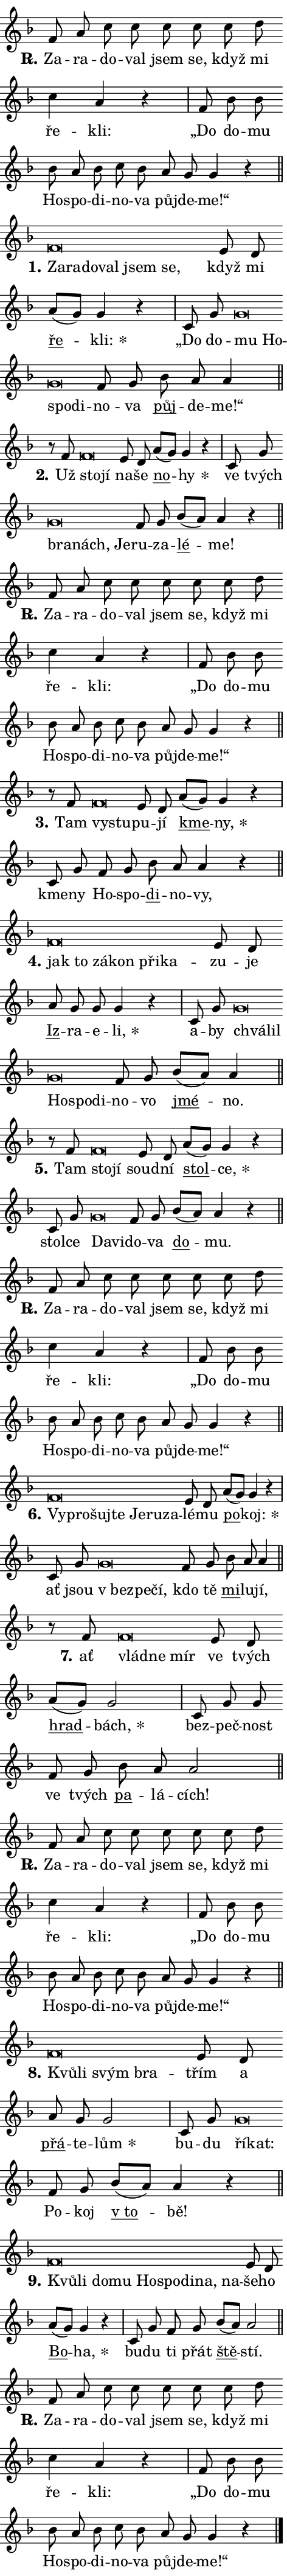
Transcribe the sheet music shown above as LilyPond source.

\version "2.24.0"
\header { tagline = "" }
\paper {
  indent = 0\cm
  top-margin = 0\cm
  right-margin = 0.13\cm % to fit lyric hyphens
  bottom-margin = 0\cm
  left-margin = 0\cm
  paper-width = 8\cm
  page-breaking = #ly:one-page-breaking
  system-system-spacing.basic-distance = #11
  score-system-spacing.basic-distance = #11
  ragged-last = ##f
}


%% Author: Thomas Morley
%% https://lists.gnu.org/archive/html/lilypond-user/2020-05/msg00002.html
#(define (line-position grob)
"Returns position of @var[grob} in current system:
   @code{'start}, if at first time-step
   @code{'end}, if at last time-step
   @code{'middle} otherwise
"
  (let* ((col (ly:item-get-column grob))
         (ln (ly:grob-object col 'left-neighbor))
         (rn (ly:grob-object col 'right-neighbor))
         (col-to-check-left (if (ly:grob? ln) ln col))
         (col-to-check-right (if (ly:grob? rn) rn col))
         (break-dir-left
           (and
             (ly:grob-property col-to-check-left 'non-musical #f)
             (ly:item-break-dir col-to-check-left)))
         (break-dir-right
           (and
             (ly:grob-property col-to-check-right 'non-musical #f)
             (ly:item-break-dir col-to-check-right))))
        (cond ((eqv? 1 break-dir-left) 'start)
              ((eqv? -1 break-dir-right) 'end)
              (else 'middle))))

#(define (tranparent-at-line-position vctor)
  (lambda (grob)
  "Relying on @code{line-position} select the relevant enry from @var{vctor}.
Used to determine transparency,"
    (case (line-position grob)
      ((end) (not (vector-ref vctor 0)))
      ((middle) (not (vector-ref vctor 1)))
      ((start) (not (vector-ref vctor 2))))))

noteHeadBreakVisibility =
#(define-music-function (break-visibility)(vector?)
"Makes @code{NoteHead}s transparent relying on @var{break-visibility}"
#{
  \override NoteHead.transparent =
    #(tranparent-at-line-position break-visibility)
#})

#(define delete-ledgers-for-transparent-note-heads
  (lambda (grob)
    "Reads whether a @code{NoteHead} is transparent.
If so this @code{NoteHead} is removed from @code{'note-heads} from
@var{grob}, which is supposed to be @code{LedgerLineSpanner}.
As a result ledgers are not printed for this @code{NoteHead}"
    (let* ((nhds-array (ly:grob-object grob 'note-heads))
           (nhds-list
             (if (ly:grob-array? nhds-array)
                 (ly:grob-array->list nhds-array)
                 '()))
           ;; Relies on the transparent-property being done before
           ;; Staff.LedgerLineSpanner.after-line-breaking is executed.
           ;; This is fragile ...
           (to-keep
             (remove
               (lambda (nhd)
                 (ly:grob-property nhd 'transparent #f))
               nhds-list)))
      ;; TODO find a better method to iterate over grob-arrays, similiar
      ;; to filter/remove etc for lists
      ;; For now rebuilt from scratch
      (set! (ly:grob-object grob 'note-heads)  '())
      (for-each
        (lambda (nhd)
          (ly:pointer-group-interface::add-grob grob 'note-heads nhd))
        to-keep))))

squashNotes = {
  \override NoteHead.X-extent = #'(-0.2 . 0.2)
  \override NoteHead.Y-extent = #'(-0.75 . 0)
  \override NoteHead.stencil =
    #(lambda (grob)
       (let ((pos (ly:grob-property grob 'staff-position)))
         (begin
           (if (< pos -7) (display "ERROR: Lower brevis then expected\n") (display ""))
           (if (<= pos -6) ly:text-interface::print ly:note-head::print))))
}
unSquashNotes = {
  \revert NoteHead.X-extent
  \revert NoteHead.Y-extent
  \revert NoteHead.stencil
}

hideNotes = \noteHeadBreakVisibility #begin-of-line-visible
unHideNotes = \noteHeadBreakVisibility #all-visible

% work-around for resetting accidentals
% https://lilypond.org/doc/v2.23/Documentation/notation/displaying-rhythms#unmetered-music
cadenzaMeasure = {
  \cadenzaOff
  \partial 1024 s1024
  \cadenzaOn
}

#(define-markup-command (accent layout props text) (markup?)
  "Underline accented syllable"
  (interpret-markup layout props
    #{\markup \override #'(offset . 4.3) \underline { #text }#}))

responsum = \markup \concat {
  "R" \hspace #-1.05 \path #0.1 #'((moveto 0 0.07) (lineto 0.9 0.8)) \hspace #0.05 "."
}

spaceSize = #0.6828661417322834 % exact space size for TeX Gyre Schola

\layout {
  \context {
    \Staff
    \remove "Time_signature_engraver"
    \override LedgerLineSpanner.after-line-breaking = #delete-ledgers-for-transparent-note-heads
  }
  \context {
    \Lyrics {
      \override LyricSpace.minimum-distance = \spaceSize
      \override LyricText.font-name = #"TeX Gyre Schola"
      \override LyricText.font-size = 1
      \override StanzaNumber.font-name = #"TeX Gyre Schola Bold"
      \override StanzaNumber.font-size = 1
    }
  }
  \context {
    \Score 
    \override NoteHead.text =
      #(lambda (grob) 
        (let ((pos (ly:grob-property grob 'staff-position)))
          #{\markup {
            \combine
              \halign #-0.55 \raise #(if (= pos -6) 0 0.5) \override #'(thickness . 2) \draw-line #'(3.2 . 0)
              \musicglyph "noteheads.sM1"
          }#}))
  }
}

% magnetic-lyrics.ily
%
%   written by
%     Jean Abou Samra <jean@abou-samra.fr>
%     Werner Lemberg <wl@gnu.org>
%
%   adapted by
%     Jiri Hon <jiri.hon@gmail.com>
%
% Version 2022-Apr-15

% https://www.mail-archive.com/lilypond-user@gnu.org/msg149350.html

#(define (Left_hyphen_pointer_engraver context)
   "Collect syllable-hyphen-syllable occurrences in lyrics and store
them in properties.  This engraver only looks to the left.  For
example, if the lyrics input is @code{foo -- bar}, it does the
following.

@itemize @bullet
@item
Set the @code{text} property of the @code{LyricHyphen} grob between
@q{foo} and @q{bar} to @code{foo}.

@item
Set the @code{left-hyphen} property of the @code{LyricText} grob with
text @q{foo} to the @code{LyricHyphen} grob between @q{foo} and
@q{bar}.
@end itemize

Use this auxiliary engraver in combination with the
@code{lyric-@/text::@/apply-@/magnetic-@/offset!} hook."
   (let ((hyphen #f)
         (text #f))
     (make-engraver
      (acknowledgers
       ((lyric-syllable-interface engraver grob source-engraver)
        (set! text grob)))
      (end-acknowledgers
       ((lyric-hyphen-interface engraver grob source-engraver)
        ;(when (not (grob::has-interface grob 'lyric-space-interface))
          (set! hyphen grob)));)
      ((stop-translation-timestep engraver)
       (when (and text hyphen)
         (ly:grob-set-object! text 'left-hyphen hyphen))
       (set! text #f)
       (set! hyphen #f)))))

#(define (lyric-text::apply-magnetic-offset! grob)
   "If the space between two syllables is less than the value in
property @code{LyricText@/.details@/.squash-threshold}, move the right
syllable to the left so that it gets concatenated with the left
syllable.

Use this function as a hook for
@code{LyricText@/.after-@/line-@/breaking} if the
@code{Left_@/hyphen_@/pointer_@/engraver} is active."
   (let ((hyphen (ly:grob-object grob 'left-hyphen #f)))
     (when hyphen
       (let ((left-text (ly:spanner-bound hyphen LEFT)))
         (when (grob::has-interface left-text 'lyric-syllable-interface)
           (let* ((common (ly:grob-common-refpoint grob left-text X))
                  (this-x-ext (ly:grob-extent grob common X))
                  (left-x-ext
                   (begin
                     ;; Trigger magnetism for left-text.
                     (ly:grob-property left-text 'after-line-breaking)
                     (ly:grob-extent left-text common X)))
                  ;; `delta` is the gap width between two syllables.
                  (delta (- (interval-start this-x-ext)
                            (interval-end left-x-ext)))
                  (details (ly:grob-property grob 'details))
                  (threshold (assoc-get 'squash-threshold details 0.2)))
             (when (< delta threshold)
               (let* (;; We have to manipulate the input text so that
                      ;; ligatures crossing syllable boundaries are not
                      ;; disabled.  For languages based on the Latin
                      ;; script this is essentially a beautification.
                      ;; However, for non-Western scripts it can be a
                      ;; necessity.
                      (lt (ly:grob-property left-text 'text))
                      (rt (ly:grob-property grob 'text))
                      (is-space (grob::has-interface hyphen 'lyric-space-interface))
                      (space (if is-space " " ""))
                      (extra-delta (if is-space spaceSize 0))
                      ;; Append new syllable.
                      (ltrt-space (if (and (string? lt) (string? rt))
                                (string-append lt space rt)
                                (make-concat-markup (list lt space rt))))
                      ;; Right-align `ltrt` to the right side.
                      (ltrt-space-markup (grob-interpret-markup
                               grob
                               (make-translate-markup
                                (cons (interval-length this-x-ext) 0)
                                (make-right-align-markup ltrt-space)))))
                 (begin
                   ;; Don't print `left-text`.
                   (ly:grob-set-property! left-text 'stencil #f)
                   ;; Set text and stencil (which holds all collected
                   ;; syllables so far) and shift it to the left.
                   (ly:grob-set-property! grob 'text ltrt-space)
                   (ly:grob-set-property! grob 'stencil ltrt-space-markup)
                   (ly:grob-translate-axis! grob (- (- delta extra-delta)) X))))))))))


#(define (lyric-hyphen::displace-bounds-first grob)
   ;; Make very sure this callback isn't triggered too early.
   (let ((left (ly:spanner-bound grob LEFT))
         (right (ly:spanner-bound grob RIGHT)))
     (ly:grob-property left 'after-line-breaking)
     (ly:grob-property right 'after-line-breaking)
     (ly:lyric-hyphen::print grob)))

squashThreshold = #0.4

\layout {
  \context {
    \Lyrics
    \consists #Left_hyphen_pointer_engraver
    \override LyricText.after-line-breaking =
      #lyric-text::apply-magnetic-offset!
    \override LyricHyphen.stencil = #lyric-hyphen::displace-bounds-first
    \override LyricText.details.squash-threshold = \squashThreshold
    \override LyricHyphen.minimum-distance = 0
    \override LyricHyphen.minimum-length = \squashThreshold
  }
}

squashText = \override LyricText.details.squash-threshold = 9999
unSquashText = \override LyricText.details.squash-threshold = \squashThreshold

leftText = \override LyricText.self-alignment-X = #LEFT
unLeftText = \revert LyricText.self-alignment-X

starOffset = #(lambda (grob) 
                (let ((x_offset (ly:self-alignment-interface::aligned-on-x-parent grob)))
                  (if (= x_offset 0) 0 (+ x_offset 1.2))))

star = #(define-music-function (syllable)(string?)
"Append star separator at the end of a syllable"
#{
  \once \override LyricText.X-offset = #starOffset
  \lyricmode { \markup {
    #syllable
    \override #'((font-name . "TeX Gyre Schola Bold")) \hspace #0.2 \lower #0.65 \larger "*"
  } }
#})

starAccent = #(define-music-function (syllable)(string?)
"Append star separator at the end of a syllable and make accent"
#{
  \once \override LyricText.X-offset = #starOffset
  \lyricmode { \markup {
    \accent #syllable
    \override #'((font-name . "TeX Gyre Schola Bold")) \hspace #0.2 \lower #0.65 \larger "*"
  } }
#})

breath = #(define-music-function (syllable)(string?)
"Append breathing indicator at the end of a syllable"
#{
  \lyricmode { \markup { #syllable "+" } }
#})

optionalBreath = #(define-music-function (syllable)(string?)
"Append optional breathing indicator at the end of a syllable"
#{
  \lyricmode { \markup { #syllable "(+)" } }
#})


\score {
    <<
        \new Voice = "melody" { \cadenzaOn \key f \major \relative { f'8 a c c c c c d \bar "" c4 a4 r \cadenzaMeasure \bar "|" f8 bes bes \bar "" bes a bes c bes \bar "" a g g4 r \cadenzaMeasure \bar "||" \break } }
        \new Lyrics \lyricsto "melody" { \lyricmode { \set stanza = \responsum
Za -- ra -- do -- val jsem se, když mi ře -- kli: „Do do -- mu Ho -- spo -- di -- no -- va půj -- de -- me!“ } }
    >>
    \layout {}
}

\score {
    <<
        \new Voice = "melody" { \cadenzaOn \key f \major \relative { \squashNotes f'\breve*1/16 \hideNotes \breve*1/16 \bar "" \breve*1/16 \bar "" \breve*1/16 \bar "" \breve*1/16 \breve*1/16 \bar "" \unHideNotes \unSquashNotes e8 d \bar "" a'[( g)] g4 r \cadenzaMeasure \bar "|" c,8 g' \bar "" \squashNotes g\breve*1/16 \hideNotes \breve*1/16 \bar "" \breve*1/16 \breve*1/16 \bar "" \unHideNotes \unSquashNotes f8 g \bar "" bes a a4 \cadenzaMeasure \bar "||" \break } }
        \new Lyrics \lyricsto "melody" { \lyricmode { \set stanza = "1."
\leftText Za -- \squashText ra -- do -- val jsem se, \unLeftText \unSquashText když mi \markup \accent ře -- \star kli: „Do do -- \leftText mu \squashText Ho -- spo -- di -- \unLeftText \unSquashText no -- va \markup \accent půj -- de -- me!“ } }
    >>
    \layout {}
}

\score {
    <<
        \new Voice = "melody" { \cadenzaOn \key f \major \relative { r8 f' \squashNotes f\breve*1/16 \hideNotes \breve*1/16 \bar "" \unHideNotes \unSquashNotes e8 d \bar "" a'[( g)] g4 r \cadenzaMeasure \bar "|" c,8 g' \bar "" \squashNotes g\breve*1/16 \hideNotes \breve*1/16 \breve*1/16 \bar "" \unHideNotes \unSquashNotes f8 g \bar "" bes[( a)] a4 r \cadenzaMeasure \bar "||" \break } }
        \new Lyrics \lyricsto "melody" { \lyricmode { \set stanza = "2."
Už \leftText sto -- \squashText jí \unLeftText \unSquashText na -- še \markup \accent no -- \star hy ve tvých \leftText bra -- \squashText nách, Je -- \unLeftText \unSquashText ru -- za -- \markup \accent lé -- me! } }
    >>
    \layout {}
}

\score {
    <<
        \new Voice = "melody" { \cadenzaOn \key f \major \relative { f'8 a c c c c c d \bar "" c4 a4 r \cadenzaMeasure \bar "|" f8 bes bes \bar "" bes a bes c bes \bar "" a g g4 r \cadenzaMeasure \bar "||" \break } }
        \new Lyrics \lyricsto "melody" { \lyricmode { \set stanza = \responsum
Za -- ra -- do -- val jsem se, když mi ře -- kli: „Do do -- mu Ho -- spo -- di -- no -- va půj -- de -- me!“ } }
    >>
    \layout {}
}

\score {
    <<
        \new Voice = "melody" { \cadenzaOn \key f \major \relative { r8 f' \squashNotes f\breve*1/16 \hideNotes \breve*1/16 \bar "" \unHideNotes \unSquashNotes e8 d \bar "" a'[( g)] g4 r \cadenzaMeasure \bar "|" c,8 g' f8 g \bar "" bes a a4 r \cadenzaMeasure \bar "||" \break } }
        \new Lyrics \lyricsto "melody" { \lyricmode { \set stanza = "3."
Tam \leftText vy -- \squashText stu -- \unLeftText \unSquashText pu -- jí \markup \accent kme -- \star ny, kme -- ny Ho -- spo -- \markup \accent di -- no -- vy, } }
    >>
    \layout {}
}

\score {
    <<
        \new Voice = "melody" { \cadenzaOn \key f \major \relative { \squashNotes f'\breve*1/16 \hideNotes \breve*1/16 \bar "" \breve*1/16 \bar "" \breve*1/16 \bar "" \breve*1/16 \breve*1/16 \bar "" \unHideNotes \unSquashNotes e8 d \bar "" a' g g g4 r \cadenzaMeasure \bar "|" c,8 g' \bar "" \squashNotes g\breve*1/16 \hideNotes \breve*1/16 \bar "" \breve*1/16 \bar "" \breve*1/16 \breve*1/16 \bar "" \unHideNotes \unSquashNotes f8 g \bar "" bes[( a)] a4 \cadenzaMeasure \bar "||" \break } }
        \new Lyrics \lyricsto "melody" { \lyricmode { \set stanza = "4."
\leftText jak \squashText to zá -- kon při -- ka -- \unLeftText \unSquashText zu -- je \markup \accent Iz -- ra -- e -- \star li, a -- by \leftText chvá -- \squashText lil Ho -- spo -- di -- \unLeftText \unSquashText no -- vo \markup \accent jmé -- no. } }
    >>
    \layout {}
}

\score {
    <<
        \new Voice = "melody" { \cadenzaOn \key f \major \relative { r8 f' \squashNotes f\breve*1/16 \hideNotes \breve*1/16 \bar "" \unHideNotes \unSquashNotes e8 d \bar "" a'[( g)] g4 r \cadenzaMeasure \bar "|" c,8 g' \bar "" \squashNotes g\breve*1/16 \hideNotes \breve*1/16 \bar "" \unHideNotes \unSquashNotes f8 g \bar "" bes[( a)] a4 r \cadenzaMeasure \bar "||" \break } }
        \new Lyrics \lyricsto "melody" { \lyricmode { \set stanza = "5."
Tam \leftText sto -- \squashText jí \unLeftText \unSquashText soud -- ní \markup \accent stol -- \star ce, stol -- ce \leftText Da -- \squashText vi -- \unLeftText \unSquashText do -- va \markup \accent do -- mu. } }
    >>
    \layout {}
}

\score {
    <<
        \new Voice = "melody" { \cadenzaOn \key f \major \relative { f'8 a c c c c c d \bar "" c4 a4 r \cadenzaMeasure \bar "|" f8 bes bes \bar "" bes a bes c bes \bar "" a g g4 r \cadenzaMeasure \bar "||" \break } }
        \new Lyrics \lyricsto "melody" { \lyricmode { \set stanza = \responsum
Za -- ra -- do -- val jsem se, když mi ře -- kli: „Do do -- mu Ho -- spo -- di -- no -- va půj -- de -- me!“ } }
    >>
    \layout {}
}

\score {
    <<
        \new Voice = "melody" { \cadenzaOn \key f \major \relative { \squashNotes f'\breve*1/16 \hideNotes \breve*1/16 \bar "" \breve*1/16 \bar "" \breve*1/16 \bar "" \breve*1/16 \bar "" \breve*1/16 \breve*1/16 \bar "" \unHideNotes \unSquashNotes e8 d \bar "" a'[( g)] g4 r \cadenzaMeasure \bar "|" c,8 g' \bar "" \squashNotes g\breve*1/16 \hideNotes \breve*1/16 \breve*1/16 \bar "" \unHideNotes \unSquashNotes f8 g \bar "" bes a a4 \cadenzaMeasure \bar "||" \break } }
        \new Lyrics \lyricsto "melody" { \lyricmode { \set stanza = "6."
\leftText Vy -- \squashText pro -- šuj -- te Je -- ru -- za -- \unLeftText \unSquashText lé -- mu \markup \accent po -- \star koj: ať jsou \leftText "v bez" -- \squashText pe -- čí, \unLeftText \unSquashText kdo tě \markup \accent mi -- lu -- jí, } }
    >>
    \layout {}
}

\score {
    <<
        \new Voice = "melody" { \cadenzaOn \key f \major \relative { r8 f' \squashNotes f\breve*1/16 \hideNotes \breve*1/16 \breve*1/16 \bar "" \unHideNotes \unSquashNotes e8 d \bar "" a'[( g)] g2 \cadenzaMeasure \bar "|" c,8 g' g \bar "" f8 g \bar "" bes a a2 \cadenzaMeasure \bar "||" \break } }
        \new Lyrics \lyricsto "melody" { \lyricmode { \set stanza = "7."
ať \leftText vlád -- \squashText ne mír \unLeftText \unSquashText ve tvých \markup \accent hrad -- \star bách, bez -- peč -- nost ve tvých \markup \accent pa -- lá -- cích! } }
    >>
    \layout {}
}

\score {
    <<
        \new Voice = "melody" { \cadenzaOn \key f \major \relative { f'8 a c c c c c d \bar "" c4 a4 r \cadenzaMeasure \bar "|" f8 bes bes \bar "" bes a bes c bes \bar "" a g g4 r \cadenzaMeasure \bar "||" \break } }
        \new Lyrics \lyricsto "melody" { \lyricmode { \set stanza = \responsum
Za -- ra -- do -- val jsem se, když mi ře -- kli: „Do do -- mu Ho -- spo -- di -- no -- va půj -- de -- me!“ } }
    >>
    \layout {}
}

\score {
    <<
        \new Voice = "melody" { \cadenzaOn \key f \major \relative { \squashNotes f'\breve*1/16 \hideNotes \breve*1/16 \bar "" \breve*1/16 \breve*1/16 \bar "" \unHideNotes \unSquashNotes e8 d \bar "" a' g g2 \cadenzaMeasure \bar "|" c,8 g' \bar "" \squashNotes g\breve*1/16 \hideNotes \breve*1/16 \bar "" \unHideNotes \unSquashNotes f8 g \bar "" bes[( a)] a4 r \cadenzaMeasure \bar "||" \break } }
        \new Lyrics \lyricsto "melody" { \lyricmode { \set stanza = "8."
\leftText Kvů -- \squashText li svým bra -- \unLeftText \unSquashText třím a \markup \accent přá -- te -- \star lům bu -- du \leftText ří -- \squashText kat: \unLeftText \unSquashText Po -- koj \markup \accent "v to" -- bě! } }
    >>
    \layout {}
}

\score {
    <<
        \new Voice = "melody" { \cadenzaOn \key f \major \relative { \squashNotes f'\breve*1/16 \hideNotes \breve*1/16 \bar "" \breve*1/16 \bar "" \breve*1/16 \bar "" \breve*1/16 \bar "" \breve*1/16 \bar "" \breve*1/16 \bar "" \breve*1/16 \breve*1/16 \bar "" \unHideNotes \unSquashNotes e8 d \bar "" a'[( g)] g4 r \cadenzaMeasure \bar "|" c,8 g' f8 g \bar "" bes[( a)] a2 \cadenzaMeasure \bar "||" \break } }
        \new Lyrics \lyricsto "melody" { \lyricmode { \set stanza = "9."
\leftText Kvů -- \squashText li do -- mu Ho -- spo -- di -- na, na -- \unLeftText \unSquashText še -- ho \markup \accent Bo -- \star ha, bu -- du ti přát \markup \accent ště -- stí. } }
    >>
    \layout {}
}

\score {
    <<
        \new Voice = "melody" { \cadenzaOn \key f \major \relative { f'8 a c c c c c d \bar "" c4 a4 r \cadenzaMeasure \bar "|" f8 bes bes \bar "" bes a bes c bes \bar "" a g g4 r \cadenzaMeasure \bar "||" \break } \bar "|." }
        \new Lyrics \lyricsto "melody" { \lyricmode { \set stanza = \responsum
Za -- ra -- do -- val jsem se, když mi ře -- kli: „Do do -- mu Ho -- spo -- di -- no -- va půj -- de -- me!“ } }
    >>
    \layout {}
}
